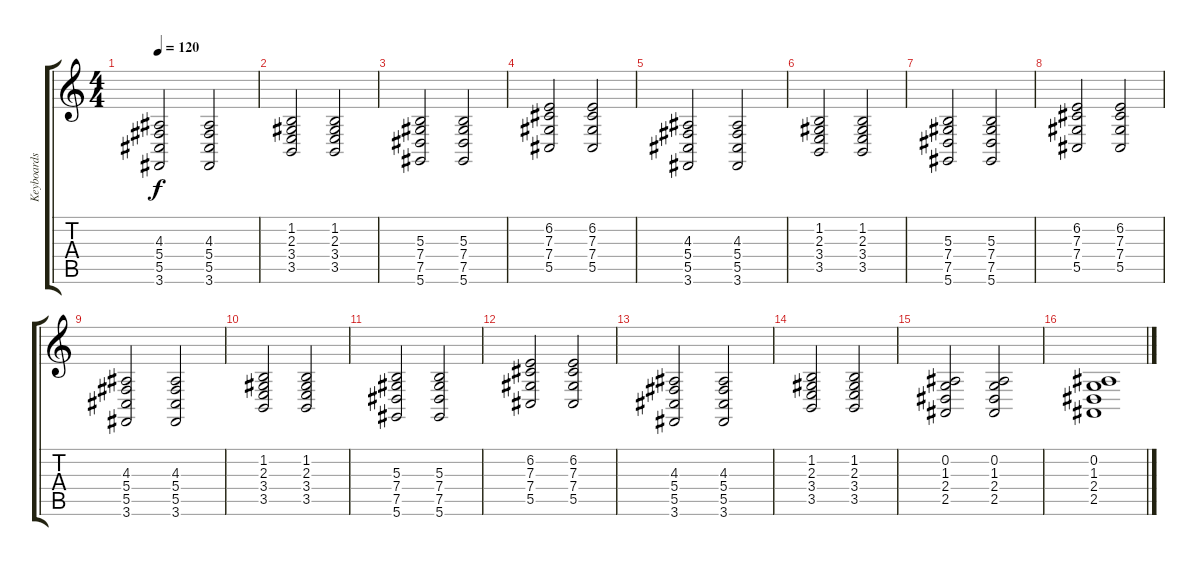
\track ("Keyboards 1" "Keyboards ") {instrument brightacousticpiano}
\staff {score tabs}
\tuning (Eb4 Bb3 Gb3 Db3 Ab2 Eb2) {hide}
\ts (4 4)
\tempo 120
\clef g2
\ks c
(4.3 5.4 5.5 3.6).2{dy f} (4.3 5.4 5.5 3.6).2 |
(1.2 2.3 3.4 3.5).2 (1.2 2.3 3.4 3.5).2 |
(5.3 7.4 7.5 5.6).2 (5.3 7.4 7.5 5.6).2 |
(6.2 7.3 7.4 5.5).2 (6.2 7.3 7.4 5.5).2 |
(4.3 5.4 5.5 3.6).2 (4.3 5.4 5.5 3.6).2 |
(1.2 2.3 3.4 3.5).2 (1.2 2.3 3.4 3.5).2 |
(5.3 7.4 7.5 5.6).2 (5.3 7.4 7.5 5.6).2 |
(6.2 7.3 7.4 5.5).2 (6.2 7.3 7.4 5.5).2 |
(4.3 5.4 5.5 3.6).2 (4.3 5.4 5.5 3.6).2 |
(1.2 2.3 3.4 3.5).2 (1.2 2.3 3.4 3.5).2 |
(5.3 7.4 7.5 5.6).2 (5.3 7.4 7.5 5.6).2 |
(6.2 7.3 7.4 5.5).2 (6.2 7.3 7.4 5.5).2 |
(4.3 5.4 5.5 3.6).2 (4.3 5.4 5.5 3.6).2 |
(1.2 2.3 3.4 3.5).2 (1.2 2.3 3.4 3.5).2 |
(0.2 1.3 2.4 2.5).2 (0.2 1.3 2.4 2.5).2 |
(0.2 1.3 2.4 2.5).1
